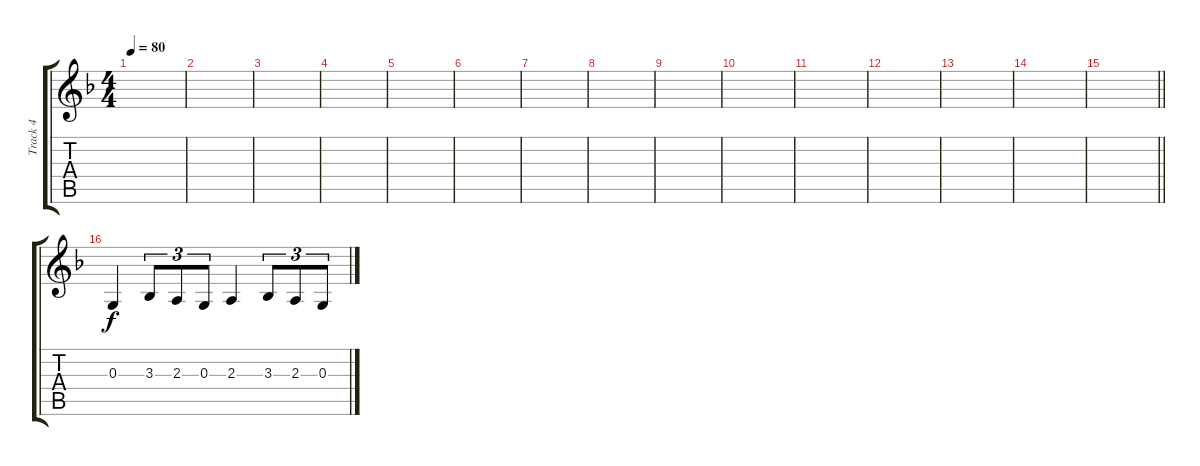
\track ("Track 4" "Track 4") {instrument synthstrings1}
\staff {score tabs}
\tuning (E4 B3 G3 D3 A2 E2) {hide}
\ts (4 4)
\tempo 80
\clef g2
\ks dminor
|
|
|
|
|
|
|
|
|
|
|
|
|
|
\barLineRight lightlight
|
0.3.4 3.3.8{tu (3 2)} 2.3.8{tu (3 2)} 0.3.8{tu (3 2)} 2.3.4 3.3.8{tu (3 2)} 2.3.8{tu (3 2)} 0.3.8{tu (3 2)}
